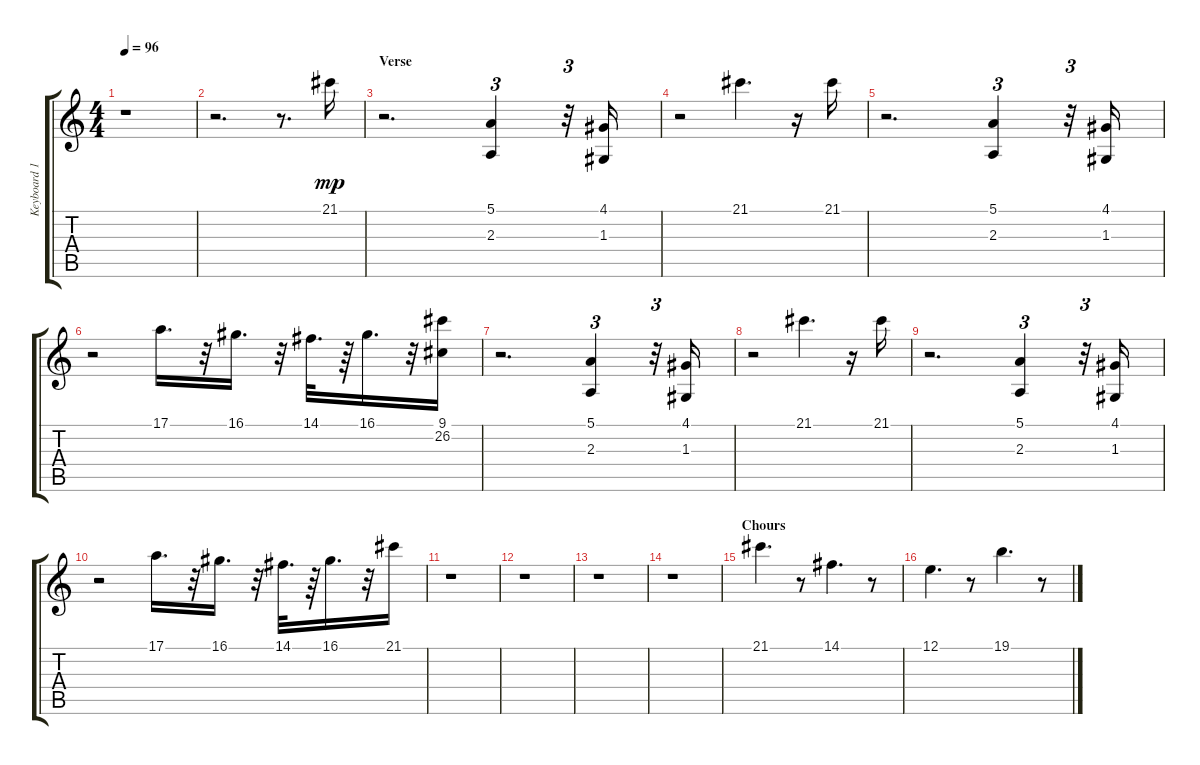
\track ("Keyboard 1" "Keyboard 1") {instrument acousticgrandpiano}
\staff {score tabs}
\tuning (E4 B3 G3 D3 A2 E2) {hide}
\ts (4 4)
\tempo 96
\clef g2
\ks c
r.1{dy mp} |
r.2{d} r.8{d} 21.1.16 |
\section ("" "Verse")
r.2{d} (5.1 2.3).4{tu (3 2)} r.32{tu (3 2)} (4.1 1.3).16 |
r.2 21.1.4{d} r.16 21.1.16 |
r.2{d} (5.1 2.3).4{tu (3 2)} r.32{tu (3 2)} (4.1 1.3).16 |
r.2 17.1.16{d} r.32 16.1.16{d} r.32 14.1.32{d} r.64 16.1.16{d} r.32 (9.1 26.2).16 |
r.2{d} (5.1 2.3).4{tu (3 2)} r.32{tu (3 2)} (4.1 1.3).16 |
r.2 21.1.4{d} r.16 21.1.16 |
r.2{d} (5.1 2.3).4{tu (3 2)} r.32{tu (3 2)} (4.1 1.3).16 |
r.2 17.1.16{d} r.32 16.1.16{d} r.32 14.1.32{d} r.64 16.1.16{d} r.32 21.1.16 |
r.1 |
r.1 |
r.1 |
r.1 |
\section ("" "Chours")
21.1.4{d} r.8 14.1.4{d} r.8 |
12.1.4{d} r.8 19.1.4{d} r.8
